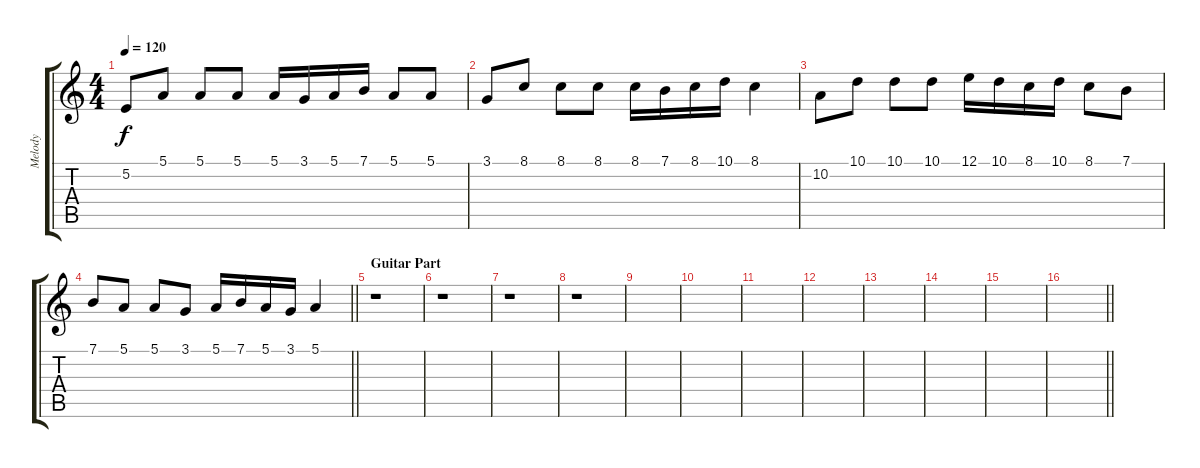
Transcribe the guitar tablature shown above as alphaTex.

\track ("Melody" "Melody") {instrument stringensemble1}
\staff {score tabs}
\tuning (E4 B3 G3 D3 A2 E2) {hide}
\ts (4 4)
\tempo 120
\clef g2
\ks c
5.2.8{dy f} 5.1.8 5.1.8 5.1.8 5.1.16 3.1.16 5.1.16 7.1.16 5.1.8 5.1.8 |
3.1.8 8.1.8 8.1.8 8.1.8 8.1.16 7.1.16 8.1.16 10.1.16 8.1.4 |
10.2.8 10.1.8 10.1.8 10.1.8 12.1.16 10.1.16 8.1.16 10.1.16 8.1.8 7.1.8 |
\barLineRight lightlight
7.1.8 5.1.8 5.1.8 3.1.8 5.1.16 7.1.16 5.1.16 3.1.16 5.1.4 |
\section ("" "Guitar Part")
r.1 |
r.1 |
r.1 |
r.1 |
|
|
|
|
|
|
|
\barLineRight lightlight
